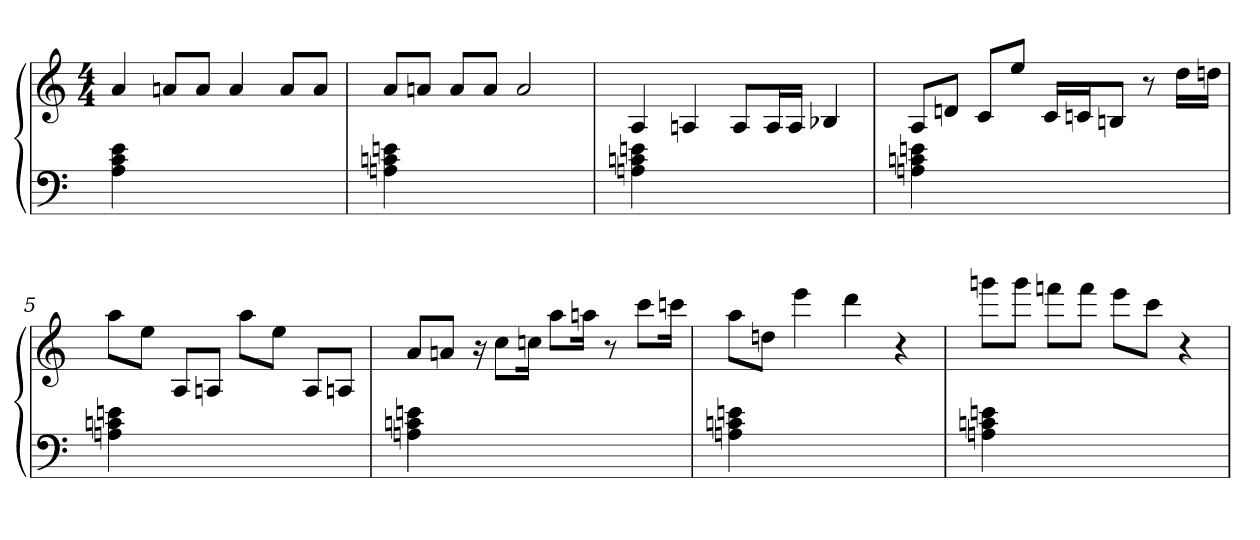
**kern	**kern
*part2	*part1
*staff2	*staff1
*	*M4/4
=1	=1
4A 4c 4e	4a
2.ryy	8anL
.	8aJ
.	4a
.	8aL
.	8aJ
=2	=2
4An 4cn 4en	8aL
.	8anJ
2.ryy	8aL
.	8aJ
.	2a
=3	=3
4An 4cn 4en	4A
2.ryy	4An
.	8AL
.	16AL
.	16AJJ
.	4B-X
=4	=4
4An 4cn 4en	8AL
.	8dnJ
2.ryy	8cL
.	8eeJ
.	16cLL
.	16cnJ
.	8BnJ
.	8r
.	16ddLL
.	16ddnJJ
=5	=5
4An 4cn 4en	8aaL
.	8eeJ
2.ryy	8AL
.	8AnJ
.	8aaL
.	8eeJ
.	8AL
.	8AnJ
=6	=6
4An 4cn 4en	8aL
.	8anJ
2.ryy	16r
.	8ccL
.	16ccnJk
.	8aaL
.	16aanJk
.	8r
.	8cccL
.	16cccnJk
=7	=7
4An 4cn 4en	8aaL
.	8ddnJ
2.ryy	4eee
.	4ddd
.	4r
=8	=8
4An 4cn 4en	8gggnL
.	8gggJ
2.ryy	8fffnL
.	8fffJ
.	8eeeL
.	8cccJ
.	4r
=	=
*-	*-
